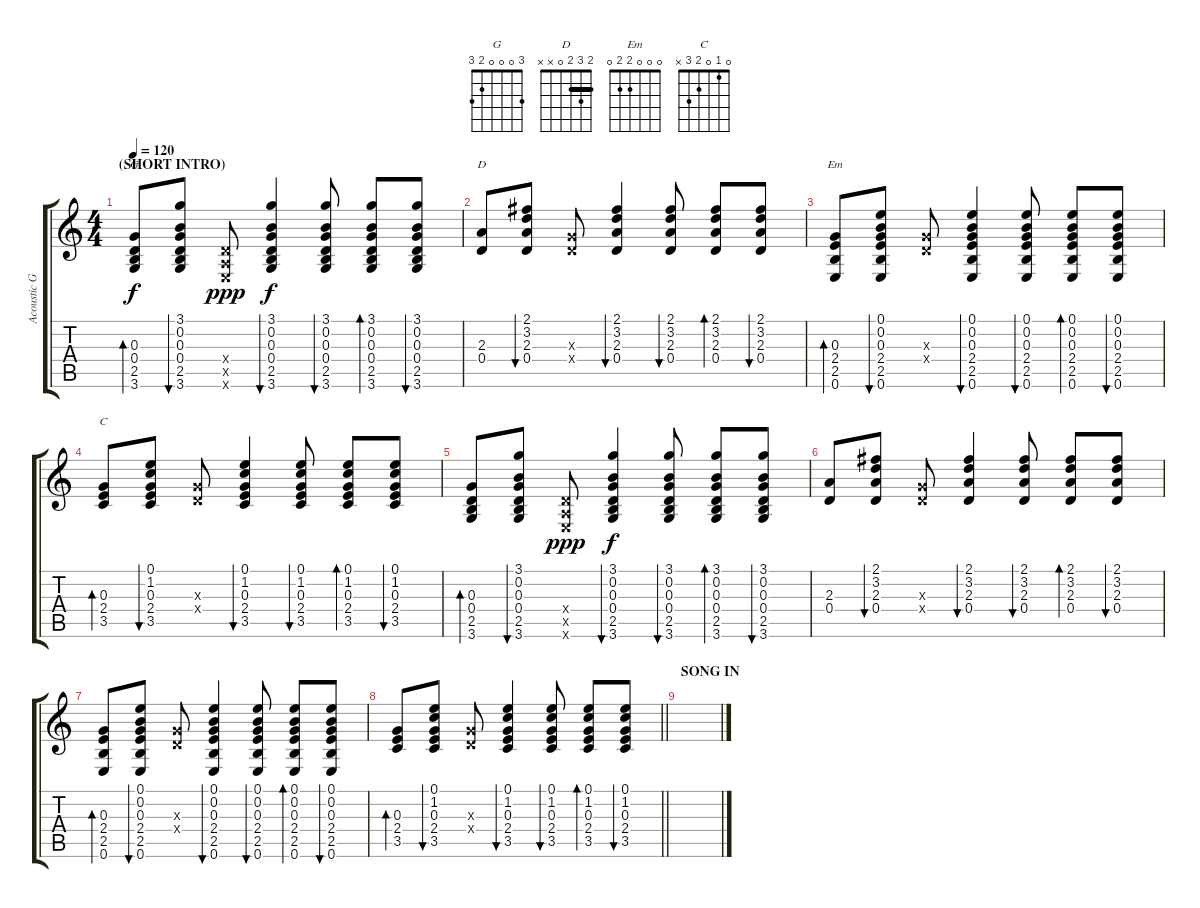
\track ("Acoustic Guitar (R R)" "Acoustic G") {instrument acousticguitarsteel}
\staff {score tabs}
\tuning (E4 B3 G3 D3 A2 E2) {hide}
\chord ("G" 3 0 0 0 2 3)
\chord ("D" 2 3 2 0 x x) {barre 2}
\chord ("Em" 0 0 0 2 2 0)
\chord ("C" 0 1 0 2 3 x)
\ts (4 4)
\section ("" "(SHORT INTRO)")
\tempo 120
\clef g2
\ks c
(0.3 0.4 2.5 3.6).8{bd 60 ch "G" dy f} (3.1 0.2 0.3 0.4 2.5 3.6).8{bu 30} (0.4{x} 0.5{x} 0.6{x}).8{dy ppp} (3.1 0.2 0.3 0.4 2.5 3.6).4{bu 30 dy f} (3.1 0.2 0.3 0.4 2.5 3.6).8{bu 30} (3.1 0.2 0.3 0.4 2.5 3.6).8{bd 30} (3.1 0.2 0.3 0.4 2.5 3.6).8{bu 30} |
(2.3 0.4).8{ch "D"} (2.1 3.2 2.3 0.4).8{bu 60} (0.3{x} 0.4{x}).8 (2.1 3.2 2.3 0.4).4{bu 60} (2.1 3.2 2.3 0.4).8{bu 30} (2.1 3.2 2.3 0.4).8{bd 30} (2.1 3.2 2.3 0.4).8{bu 30} |
(0.3 2.4 2.5 0.6).8{bd 30 ch "Em"} (0.1 0.2 0.3 2.4 2.5 0.6).8{bu 60} (0.3{x} 0.4{x}).8 (0.1 0.2 0.3 2.4 2.5 0.6).4{bu 60} (0.1 0.2 0.3 2.4 2.5 0.6).8{bu 30} (0.1 0.2 0.3 2.4 2.5 0.6).8{bd 30} (0.1 0.2 0.3 2.4 2.5 0.6).8{bu 30} |
(0.3 2.4 3.5).8{bd 60 ch "C"} (0.1 1.2 0.3 2.4 3.5).8{bu 60} (0.3{x} 0.4{x}).8 (0.1 1.2 0.3 2.4 3.5).4{bu 60} (0.1 1.2 0.3 2.4 3.5).8{bu 30} (0.1 1.2 0.3 2.4 3.5).8{bd 30} (0.1 1.2 0.3 2.4 3.5).8{bu 30} |
(0.3 0.4 2.5 3.6).8{bd 60} (3.1 0.2 0.3 0.4 2.5 3.6).8{bu 30} (0.4{x} 0.5{x} 0.6{x}).8{dy ppp} (3.1 0.2 0.3 0.4 2.5 3.6).4{bu 30 dy f} (3.1 0.2 0.3 0.4 2.5 3.6).8{bu 30} (3.1 0.2 0.3 0.4 2.5 3.6).8{bd 30} (3.1 0.2 0.3 0.4 2.5 3.6).8{bu 30} |
(2.3 0.4).8 (2.1 3.2 2.3 0.4).8{bu 60} (0.3{x} 0.4{x}).8 (2.1 3.2 2.3 0.4).4{bu 60} (2.1 3.2 2.3 0.4).8{bu 30} (2.1 3.2 2.3 0.4).8{bd 30} (2.1 3.2 2.3 0.4).8{bu 30} |
(0.3 2.4 2.5 0.6).8{bd 30} (0.1 0.2 0.3 2.4 2.5 0.6).8{bu 60} (0.3{x} 0.4{x}).8 (0.1 0.2 0.3 2.4 2.5 0.6).4{bu 60} (0.1 0.2 0.3 2.4 2.5 0.6).8{bu 30} (0.1 0.2 0.3 2.4 2.5 0.6).8{bd 30} (0.1 0.2 0.3 2.4 2.5 0.6).8{bu 30} |
\barLineRight lightlight
(0.3 2.4 3.5).8{bd 60} (0.1 1.2 0.3 2.4 3.5).8{bu 60} (0.3{x} 0.4{x}).8 (0.1 1.2 0.3 2.4 3.5).4{bu 60} (0.1 1.2 0.3 2.4 3.5).8{bu 30} (0.1 1.2 0.3 2.4 3.5).8{bd 30} (0.1 1.2 0.3 2.4 3.5).8{bu 30} |
\section ("" "SONG IN")
